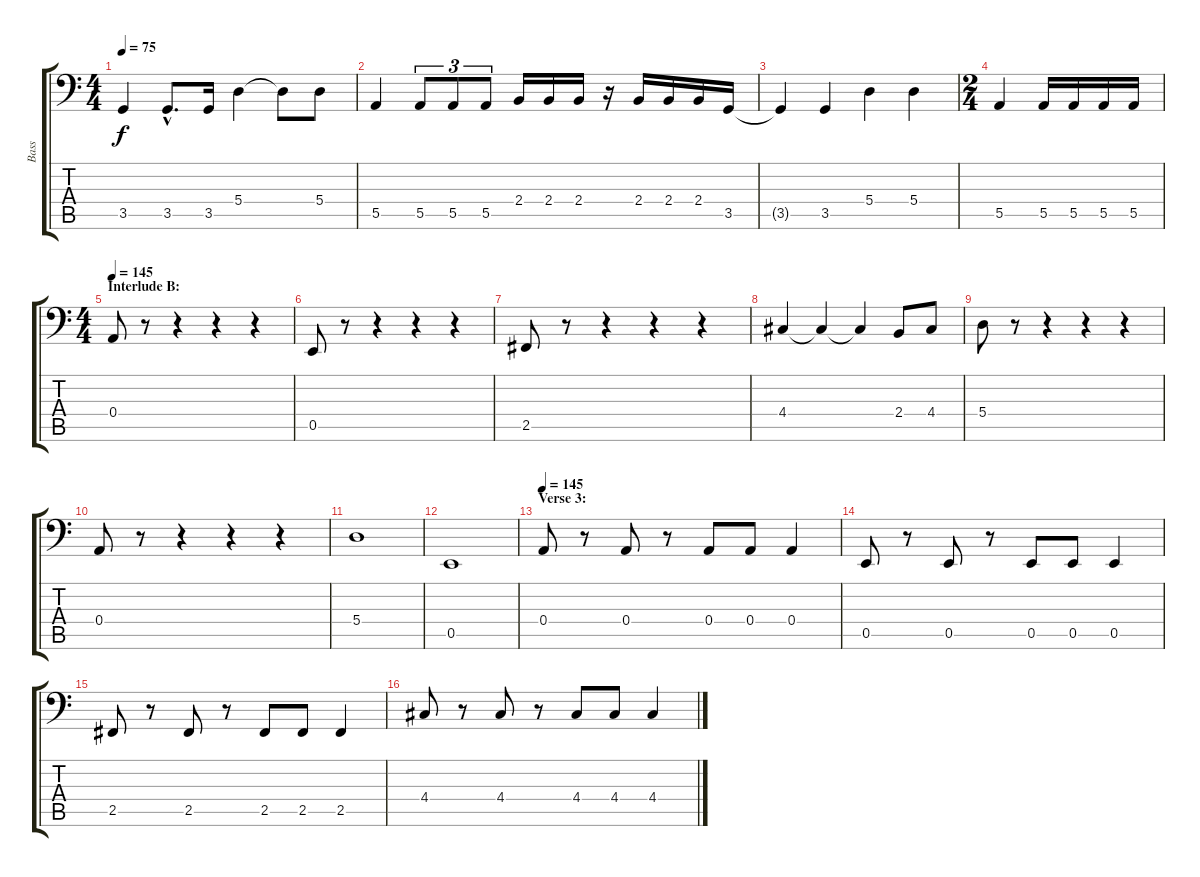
\track ("Bass" "Bass") {instrument electricbassfinger}
\staff {score tabs}
\tuning (C3 G2 D2 A1 E1 B0) {hide}
\ts (4 4)
\tempo 75
\clef f4
\ks c
3.5{t}.4{dy f} 3.5{hac}.8{d} 3.5.16 5.4.4 5.4{t}.8 5.4.8 |
5.5.4 5.5.8{tu (3 2)} 5.5.8{tu (3 2)} 5.5.8{tu (3 2)} 2.4.16 2.4.16 2.4.16 r.16 2.4.16 2.4.16 2.4.16 3.5.16 |
3.5{t}.4 3.5.4 5.4.4 5.4.4 |
\ts (2 4)
5.5.4 5.5.16 5.5.16 5.5.16 5.5.16 |
\ts (4 4)
\section ("" "Interlude B:")
\tempo 145
0.4.8 r.8 r.4 r.4 r.4 |
0.5.8 r.8 r.4 r.4 r.4 |
2.5.8 r.8 r.4 r.4 r.4 |
4.4.4 4.4{t}.4 4.4{t}.4 2.4.8 4.4.8 |
5.4.8 r.8 r.4 r.4 r.4 |
0.4.8 r.8 r.4 r.4 r.4 |
5.4.1 |
0.5.1 |
\section ("" "Verse 3:")
\tempo 145
0.4.8 r.8 0.4.8 r.8 0.4.8 0.4.8 0.4.4 |
0.5.8 r.8 0.5.8 r.8 0.5.8 0.5.8 0.5.4 |
2.5.8 r.8 2.5.8 r.8 2.5.8 2.5.8 2.5.4 |
4.4.8 r.8 4.4.8 r.8 4.4.8 4.4.8 4.4.4
